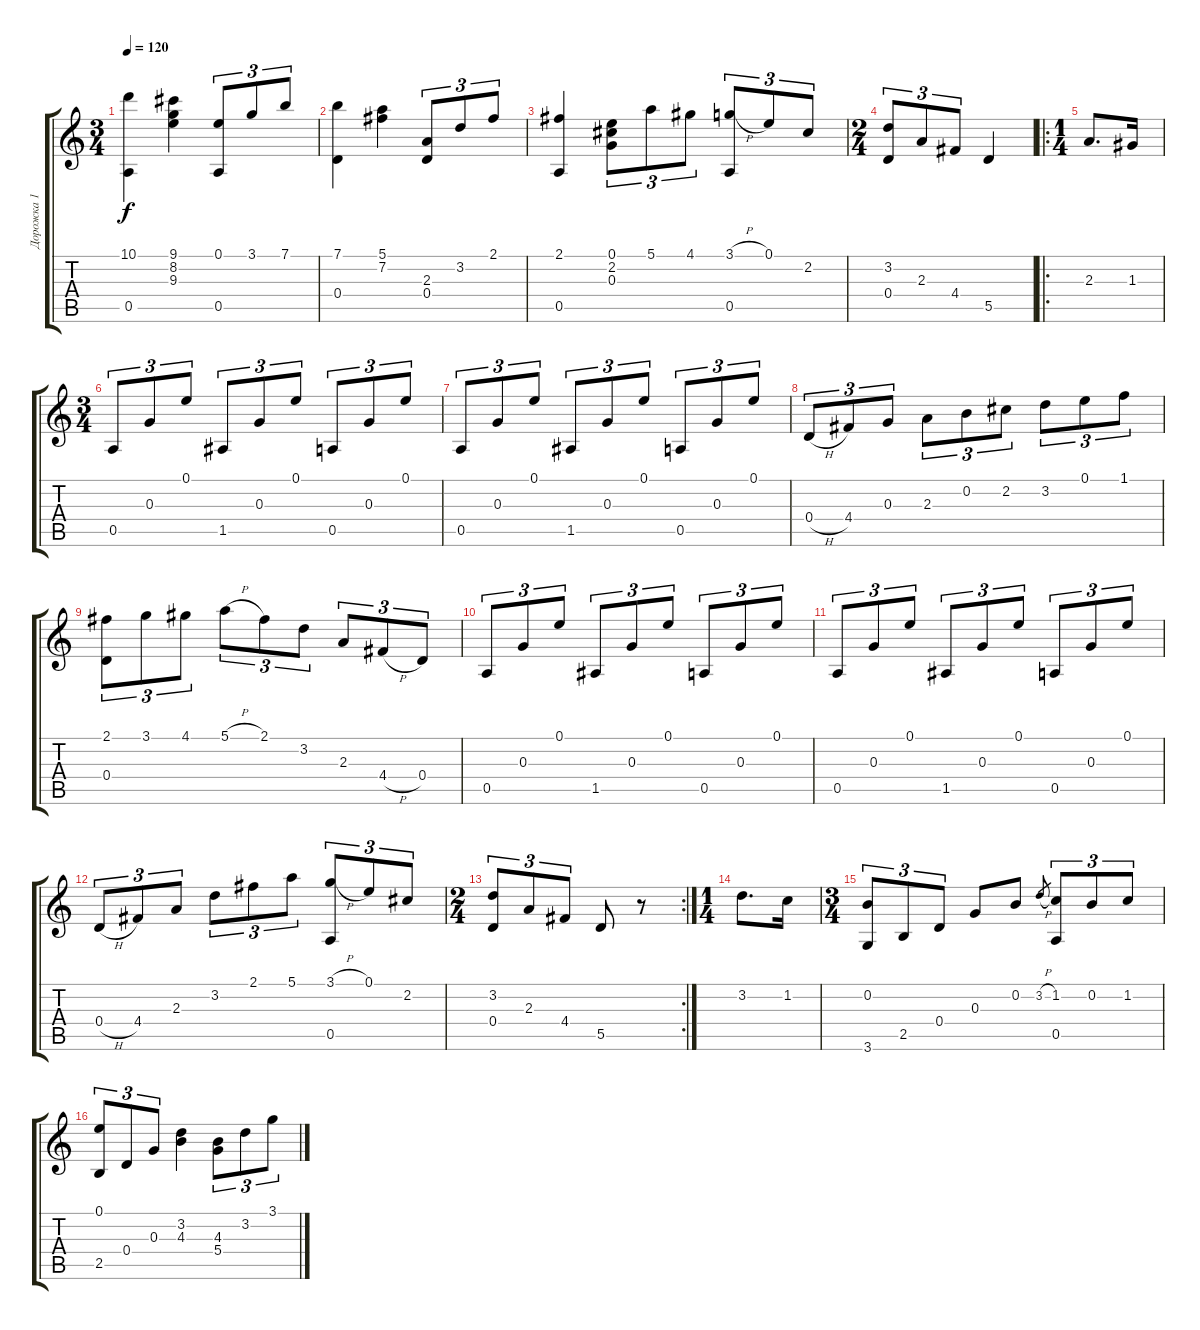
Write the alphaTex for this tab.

\track ("Дорожка 1" "Дорожка 1") {instrument acousticguitarnylon}
\staff {score tabs}
\tuning (E4 B3 G3 D3 A2 E2) {hide}
\ts (3 4)
\tempo 120
\clef g2
\ks c
(10.1 0.5).4{dy f} (9.1 8.2 9.3).4 (0.1 0.5).8{tu (3 2)} 3.1.8{tu (3 2)} 7.1.8{tu (3 2)} |
(7.1 0.4).4 (5.1 7.2).4 (2.3 0.4).8{tu (3 2)} 3.2.8{tu (3 2)} 2.1.8{tu (3 2)} |
(2.1 0.5).4 (0.1 2.2 0.3).8{tu (3 2)} 5.1.8{tu (3 2)} 4.1.8{tu (3 2)} (3.1{h} 0.5).8{tu (3 2)} 0.1.8{tu (3 2)} 2.2.8{tu (3 2)} |
\ts (2 4)
(3.2 0.4).8{tu (3 2)} 2.3.8{tu (3 2)} 4.4.8{tu (3 2)} 5.5.4 |
\ro
\ts (1 4)
2.3.8{d} 1.3.16 |
\ts (3 4)
0.5.8{tu (3 2)} 0.3.8{tu (3 2)} 0.1.8{tu (3 2)} 1.5.8{tu (3 2)} 0.3.8{tu (3 2)} 0.1.8{tu (3 2)} 0.5.8{tu (3 2)} 0.3.8{tu (3 2)} 0.1.8{tu (3 2)} |
0.5.8{tu (3 2)} 0.3.8{tu (3 2)} 0.1.8{tu (3 2)} 1.5.8{tu (3 2)} 0.3.8{tu (3 2)} 0.1.8{tu (3 2)} 0.5.8{tu (3 2)} 0.3.8{tu (3 2)} 0.1.8{tu (3 2)} |
0.4{h}.8{tu (3 2)} 4.4.8{tu (3 2)} 0.3.8{tu (3 2)} 2.3.8{tu (3 2)} 0.2.8{tu (3 2)} 2.2.8{tu (3 2)} 3.2.8{tu (3 2)} 0.1.8{tu (3 2)} 1.1.8{tu (3 2)} |
(2.1 0.4).8{tu (3 2)} 3.1.8{tu (3 2)} 4.1.8{tu (3 2)} 5.1{h}.8{tu (3 2)} 2.1.8{tu (3 2)} 3.2.8{tu (3 2)} 2.3.8{tu (3 2)} 4.4{h}.8{tu (3 2)} 0.4.8{tu (3 2)} |
0.5.8{tu (3 2)} 0.3.8{tu (3 2)} 0.1.8{tu (3 2)} 1.5.8{tu (3 2)} 0.3.8{tu (3 2)} 0.1.8{tu (3 2)} 0.5.8{tu (3 2)} 0.3.8{tu (3 2)} 0.1.8{tu (3 2)} |
0.5.8{tu (3 2)} 0.3.8{tu (3 2)} 0.1.8{tu (3 2)} 1.5.8{tu (3 2)} 0.3.8{tu (3 2)} 0.1.8{tu (3 2)} 0.5.8{tu (3 2)} 0.3.8{tu (3 2)} 0.1.8{tu (3 2)} |
0.4{h}.8{tu (3 2)} 4.4.8{tu (3 2)} 2.3.8{tu (3 2)} 3.2.8{tu (3 2)} 2.1.8{tu (3 2)} 5.1.8{tu (3 2)} (3.1{h} 0.5).8{tu (3 2)} 0.1.8{tu (3 2)} 2.2.8{tu (3 2)} |
\rc 2
\ts (2 4)
(3.2 0.4).8{tu (3 2)} 2.3.8{tu (3 2)} 4.4.8{tu (3 2)} 5.5.8 r.8 |
\ts (1 4)
3.2.8{d} 1.2.16 |
\ts (3 4)
(0.2 3.6).8{tu (3 2)} 2.5.8{tu (3 2)} 0.4.8{tu (3 2)} 0.3.8 0.2.8 3.2{h}.8{gr} (1.2 0.5).8{tu (3 2)} 0.2.8{tu (3 2)} 1.2.8{tu (3 2)} |
(0.1 2.5).8{tu (3 2)} 0.4.8{tu (3 2)} 0.3.8{tu (3 2)} (3.2 4.3).4 (4.3 5.4).8{tu (3 2)} 3.2.8{tu (3 2)} 3.1.8{tu (3 2)}
